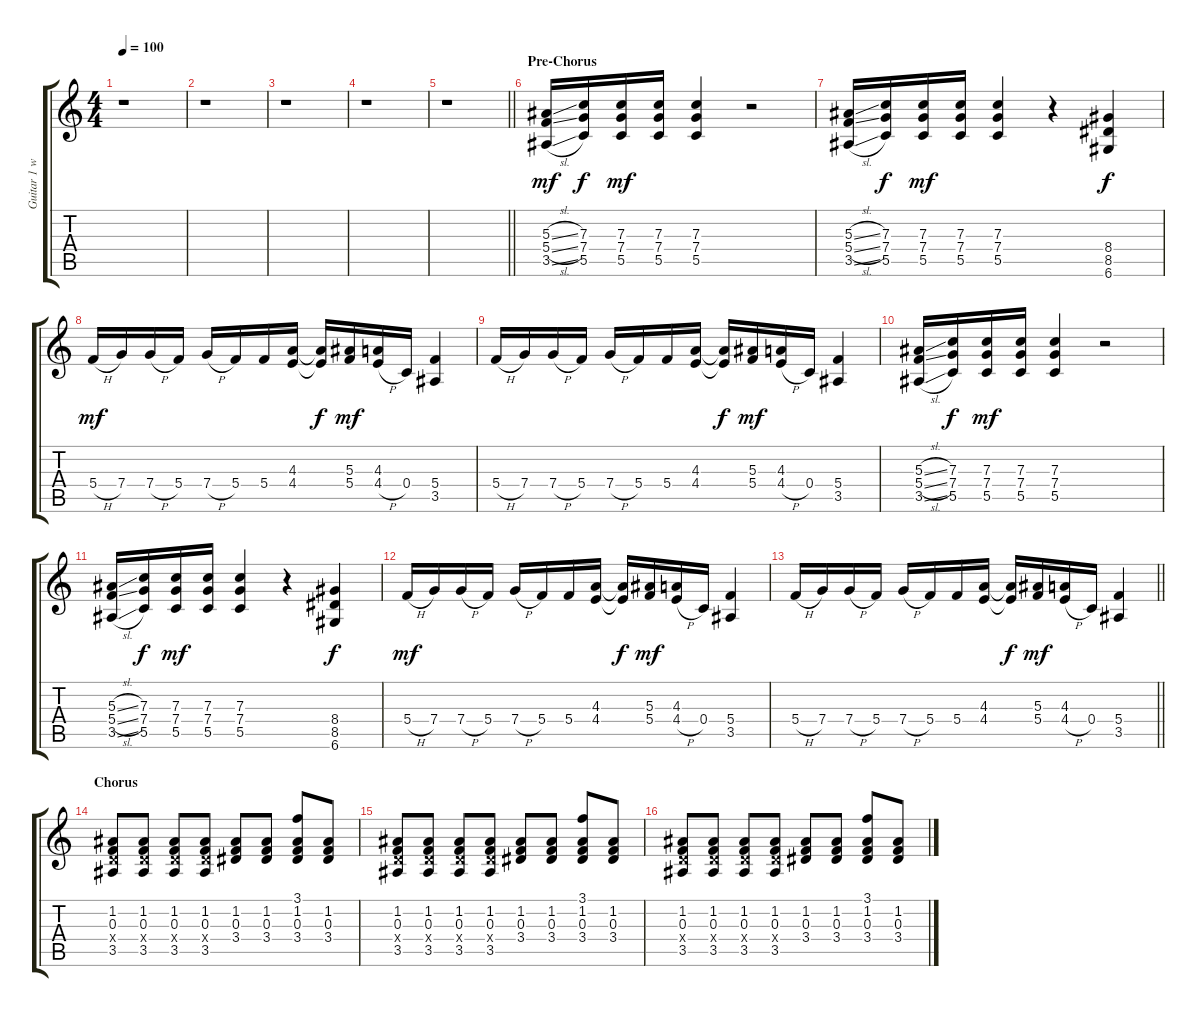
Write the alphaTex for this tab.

\track ("Guitar 1 w/distortion" "Guitar 1 w") {instrument distortionguitar}
\staff {score tabs}
\tuning (D4 A3 F3 C3 G2 D2) {hide}
\ts (4 4)
\tempo 100
\clef g2
\ks c
r.1{dy mf} |
r.1 |
r.1 |
r.1 |
\barLineRight lightlight
r.1 |
\section ("" "Pre-Chorus")
(5.3{sl} 5.4{sl} 3.5{sl}).16 (7.3 7.4 5.5).16{dy f} (7.3 7.4 5.5).16{dy mf} (7.3 7.4 5.5).16 (7.3 7.4 5.5).4 r.2 |
(5.3{sl} 5.4{sl} 3.5{sl}).16 (7.3 7.4 5.5).16{dy f} (7.3 7.4 5.5).16{dy mf} (7.3 7.4 5.5).16 (7.3 7.4 5.5).4 r.4 (8.4 8.5 6.6).4{dy f} |
5.4{h}.16{dy mf} 7.4.16 7.4{h}.16 5.4.16 7.4{h}.16 5.4.16 5.4.16 (4.3 4.4).16 (4.3{t} 4.4{t}).16{dy f} (5.3 5.4).16{dy mf} (4.3 4.4{h}).16 0.4.16 (5.4 3.5).4 |
5.4{h}.16 7.4.16 7.4{h}.16 5.4.16 7.4{h}.16 5.4.16 5.4.16 (4.3 4.4).16 (4.3{t} 4.4{t}).16{dy f} (5.3 5.4).16{dy mf} (4.3 4.4{h}).16 0.4.16 (5.4 3.5).4 |
(5.3{sl} 5.4{sl} 3.5{sl}).16 (7.3 7.4 5.5).16{dy f} (7.3 7.4 5.5).16{dy mf} (7.3 7.4 5.5).16 (7.3 7.4 5.5).4 r.2 |
(5.3{sl} 5.4{sl} 3.5{sl}).16 (7.3 7.4 5.5).16{dy f} (7.3 7.4 5.5).16{dy mf} (7.3 7.4 5.5).16 (7.3 7.4 5.5).4 r.4 (8.4 8.5 6.6).4{dy f} |
5.4{h}.16{dy mf} 7.4.16 7.4{h}.16 5.4.16 7.4{h}.16 5.4.16 5.4.16 (4.3 4.4).16 (4.3{t} 4.4{t}).16{dy f} (5.3 5.4).16{dy mf} (4.3 4.4{h}).16 0.4.16 (5.4 3.5).4 |
\barLineRight lightlight
5.4{h}.16 7.4.16 7.4{h}.16 5.4.16 7.4{h}.16 5.4.16 5.4.16 (4.3 4.4).16 (4.3{t} 4.4{t}).16{dy f} (5.3 5.4).16{dy mf} (4.3 4.4{h}).16 0.4.16 (5.4 3.5).4 |
\section ("" "Chorus")
(1.2 0.3 2.4{x} 3.5).8 (1.2 0.3 2.4{x} 3.5).8 (1.2 0.3 2.4{x} 3.5).8 (1.2 0.3 2.4{x} 3.5).8 (1.2 0.3 3.4).8 (1.2 0.3 3.4).8 (3.1 1.2 0.3 3.4).8 (1.2 0.3 3.4).8 |
(1.2 0.3 2.4{x} 3.5).8 (1.2 0.3 2.4{x} 3.5).8 (1.2 0.3 2.4{x} 3.5).8 (1.2 0.3 2.4{x} 3.5).8 (1.2 0.3 3.4).8 (1.2 0.3 3.4).8 (3.1 1.2 0.3 3.4).8 (1.2 0.3 3.4).8 |
(1.2 0.3 2.4{x} 3.5).8 (1.2 0.3 2.4{x} 3.5).8 (1.2 0.3 2.4{x} 3.5).8 (1.2 0.3 2.4{x} 3.5).8 (1.2 0.3 3.4).8 (1.2 0.3 3.4).8 (3.1 1.2 0.3 3.4).8 (1.2 0.3 3.4).8
